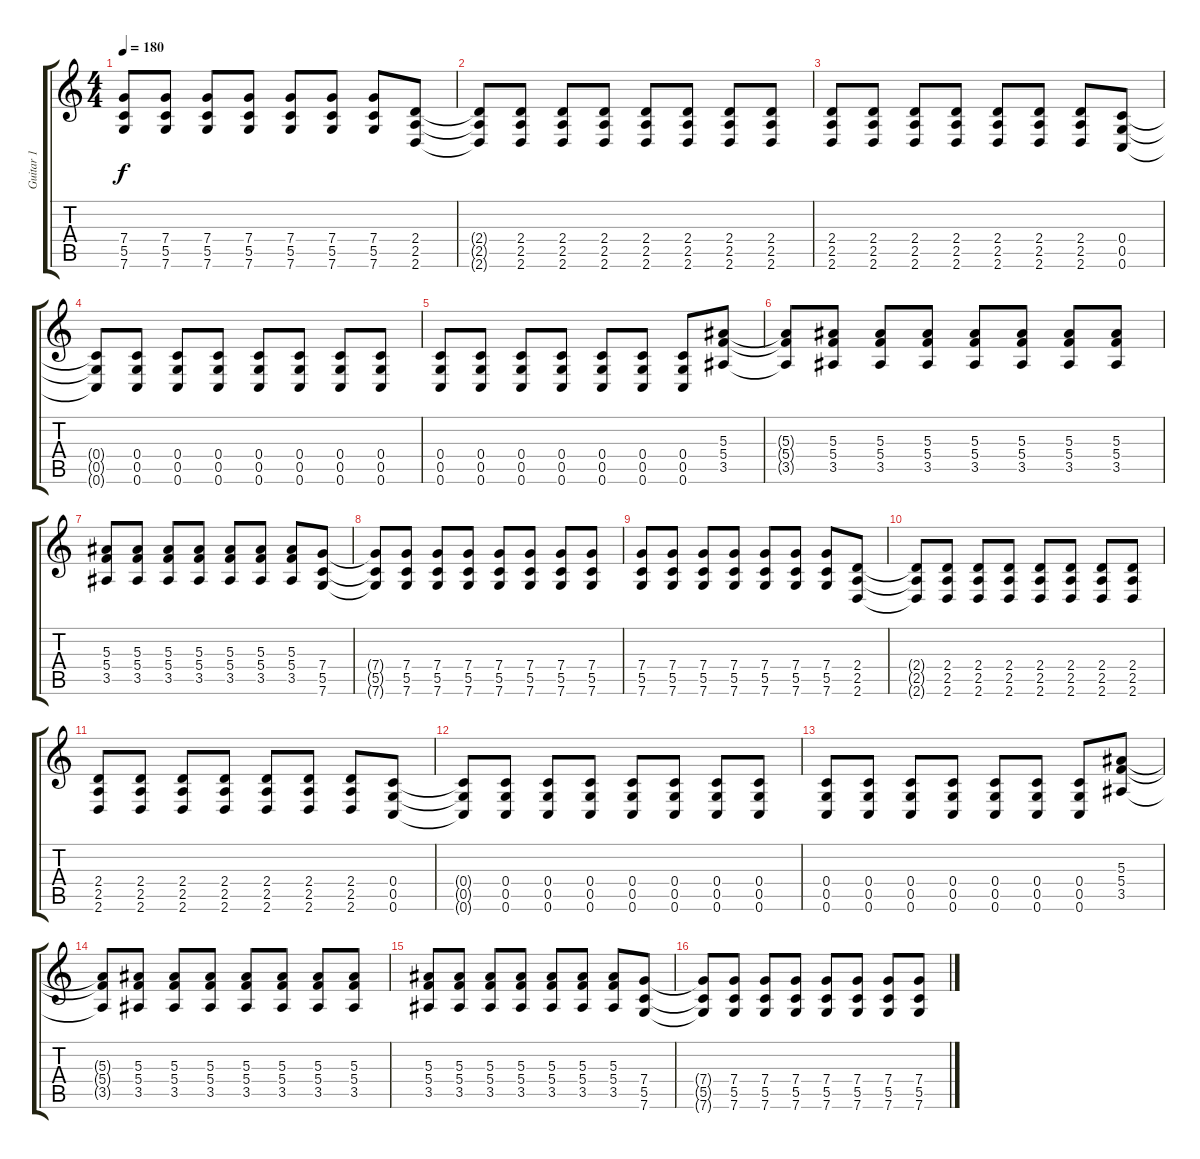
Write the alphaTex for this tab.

\track ("Guitar 1" "Guitar 1") {instrument distortionguitar}
\staff {score tabs}
\tuning (D4 A3 F3 C3 G2 C2) {hide}
\ts (4 4)
\tempo 180
\clef g2
\ks c
(7.4 5.5 7.6).8{dy f} (7.4 5.5 7.6).8 (7.4 5.5 7.6).8 (7.4 5.5 7.6).8 (7.4 5.5 7.6).8 (7.4 5.5 7.6).8 (7.4 5.5 7.6).8 (2.4 2.5 2.6).8 |
(2.4{t} 2.5{t} 2.6{t}).8 (2.4 2.5 2.6).8 (2.4 2.5 2.6).8 (2.4 2.5 2.6).8 (2.4 2.5 2.6).8 (2.4 2.5 2.6).8 (2.4 2.5 2.6).8 (2.4 2.5 2.6).8 |
(2.4 2.5 2.6).8 (2.4 2.5 2.6).8 (2.4 2.5 2.6).8 (2.4 2.5 2.6).8 (2.4 2.5 2.6).8 (2.4 2.5 2.6).8 (2.4 2.5 2.6).8 (0.4 0.5 0.6).8 |
(0.4{t} 0.5{t} 0.6{t}).8 (0.4 0.5 0.6).8 (0.4 0.5 0.6).8 (0.4 0.5 0.6).8 (0.4 0.5 0.6).8 (0.4 0.5 0.6).8 (0.4 0.5 0.6).8 (0.4 0.5 0.6).8 |
(0.4 0.5 0.6).8 (0.4 0.5 0.6).8 (0.4 0.5 0.6).8 (0.4 0.5 0.6).8 (0.4 0.5 0.6).8 (0.4 0.5 0.6).8 (0.4 0.5 0.6).8 (5.3 5.4 3.5).8 |
(5.3{t} 5.4{t} 3.5{t}).8 (5.3 5.4 3.5).8 (5.3 5.4 3.5).8 (5.3 5.4 3.5).8 (5.3 5.4 3.5).8 (5.3 5.4 3.5).8 (5.3 5.4 3.5).8 (5.3 5.4 3.5).8 |
(5.3 5.4 3.5).8 (5.3 5.4 3.5).8 (5.3 5.4 3.5).8 (5.3 5.4 3.5).8 (5.3 5.4 3.5).8 (5.3 5.4 3.5).8 (5.3 5.4 3.5).8 (7.4 5.5 7.6).8 |
(7.4{t} 5.5{t} 7.6{t}).8 (7.4 5.5 7.6).8 (7.4 5.5 7.6).8 (7.4 5.5 7.6).8 (7.4 5.5 7.6).8 (7.4 5.5 7.6).8 (7.4 5.5 7.6).8 (7.4 5.5 7.6).8 |
(7.4 5.5 7.6).8 (7.4 5.5 7.6).8 (7.4 5.5 7.6).8 (7.4 5.5 7.6).8 (7.4 5.5 7.6).8 (7.4 5.5 7.6).8 (7.4 5.5 7.6).8 (2.4 2.5 2.6).8 |
(2.4{t} 2.5{t} 2.6{t}).8 (2.4 2.5 2.6).8 (2.4 2.5 2.6).8 (2.4 2.5 2.6).8 (2.4 2.5 2.6).8 (2.4 2.5 2.6).8 (2.4 2.5 2.6).8 (2.4 2.5 2.6).8 |
(2.4 2.5 2.6).8 (2.4 2.5 2.6).8 (2.4 2.5 2.6).8 (2.4 2.5 2.6).8 (2.4 2.5 2.6).8 (2.4 2.5 2.6).8 (2.4 2.5 2.6).8 (0.4 0.5 0.6).8 |
(0.4{t} 0.5{t} 0.6{t}).8 (0.4 0.5 0.6).8 (0.4 0.5 0.6).8 (0.4 0.5 0.6).8 (0.4 0.5 0.6).8 (0.4 0.5 0.6).8 (0.4 0.5 0.6).8 (0.4 0.5 0.6).8 |
(0.4 0.5 0.6).8 (0.4 0.5 0.6).8 (0.4 0.5 0.6).8 (0.4 0.5 0.6).8 (0.4 0.5 0.6).8 (0.4 0.5 0.6).8 (0.4 0.5 0.6).8 (5.3 5.4 3.5).8 |
(5.3{t} 5.4{t} 3.5{t}).8 (5.3 5.4 3.5).8 (5.3 5.4 3.5).8 (5.3 5.4 3.5).8 (5.3 5.4 3.5).8 (5.3 5.4 3.5).8 (5.3 5.4 3.5).8 (5.3 5.4 3.5).8 |
(5.3 5.4 3.5).8 (5.3 5.4 3.5).8 (5.3 5.4 3.5).8 (5.3 5.4 3.5).8 (5.3 5.4 3.5).8 (5.3 5.4 3.5).8 (5.3 5.4 3.5).8 (7.4 5.5 7.6).8 |
(7.4{t} 5.5{t} 7.6{t}).8 (7.4 5.5 7.6).8 (7.4 5.5 7.6).8 (7.4 5.5 7.6).8 (7.4 5.5 7.6).8 (7.4 5.5 7.6).8 (7.4 5.5 7.6).8 (7.4 5.5 7.6).8
